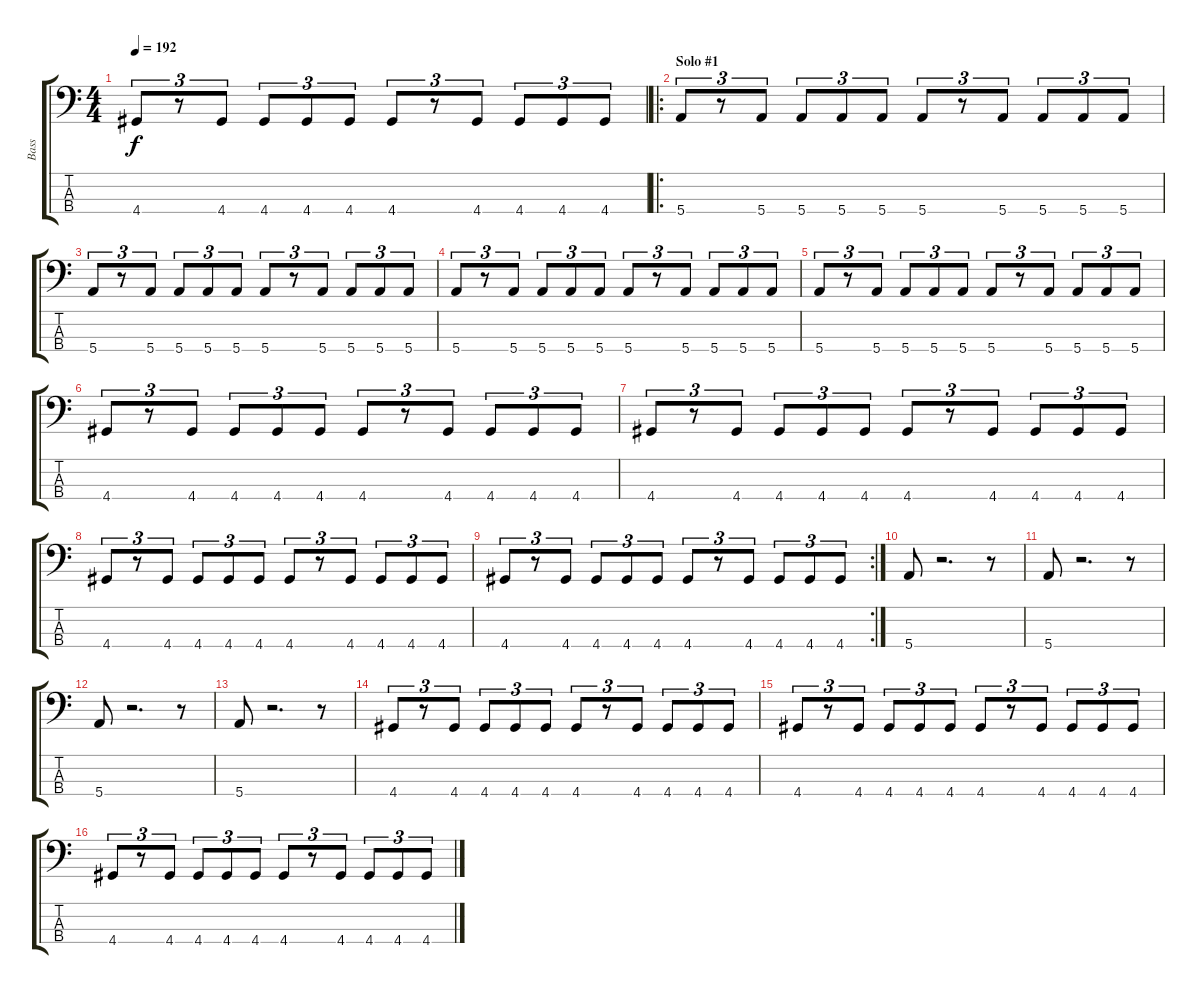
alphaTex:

\track ("Bass" "Bass") {instrument electricbasspick}
\staff {score tabs}
\tuning (G2 D2 A1 E1) {hide}
\ts (4 4)
\tempo 192
\clef f4
\ks c
4.4.8{tu (3 2) dy f} r.8{tu (3 2)} 4.4.8{tu (3 2)} 4.4.8{tu (3 2)} 4.4.8{tu (3 2)} 4.4.8{tu (3 2)} 4.4.8{tu (3 2)} r.8{tu (3 2)} 4.4.8{tu (3 2)} 4.4.8{tu (3 2)} 4.4.8{tu (3 2)} 4.4.8{tu (3 2)} |
\ro
\section ("" "Solo #1")
5.4.8{tu (3 2)} r.8{tu (3 2)} 5.4.8{tu (3 2)} 5.4.8{tu (3 2)} 5.4.8{tu (3 2)} 5.4.8{tu (3 2)} 5.4.8{tu (3 2)} r.8{tu (3 2)} 5.4.8{tu (3 2)} 5.4.8{tu (3 2)} 5.4.8{tu (3 2)} 5.4.8{tu (3 2)} |
5.4.8{tu (3 2)} r.8{tu (3 2)} 5.4.8{tu (3 2)} 5.4.8{tu (3 2)} 5.4.8{tu (3 2)} 5.4.8{tu (3 2)} 5.4.8{tu (3 2)} r.8{tu (3 2)} 5.4.8{tu (3 2)} 5.4.8{tu (3 2)} 5.4.8{tu (3 2)} 5.4.8{tu (3 2)} |
5.4.8{tu (3 2)} r.8{tu (3 2)} 5.4.8{tu (3 2)} 5.4.8{tu (3 2)} 5.4.8{tu (3 2)} 5.4.8{tu (3 2)} 5.4.8{tu (3 2)} r.8{tu (3 2)} 5.4.8{tu (3 2)} 5.4.8{tu (3 2)} 5.4.8{tu (3 2)} 5.4.8{tu (3 2)} |
5.4.8{tu (3 2)} r.8{tu (3 2)} 5.4.8{tu (3 2)} 5.4.8{tu (3 2)} 5.4.8{tu (3 2)} 5.4.8{tu (3 2)} 5.4.8{tu (3 2)} r.8{tu (3 2)} 5.4.8{tu (3 2)} 5.4.8{tu (3 2)} 5.4.8{tu (3 2)} 5.4.8{tu (3 2)} |
4.4.8{tu (3 2)} r.8{tu (3 2)} 4.4.8{tu (3 2)} 4.4.8{tu (3 2)} 4.4.8{tu (3 2)} 4.4.8{tu (3 2)} 4.4.8{tu (3 2)} r.8{tu (3 2)} 4.4.8{tu (3 2)} 4.4.8{tu (3 2)} 4.4.8{tu (3 2)} 4.4.8{tu (3 2)} |
4.4.8{tu (3 2)} r.8{tu (3 2)} 4.4.8{tu (3 2)} 4.4.8{tu (3 2)} 4.4.8{tu (3 2)} 4.4.8{tu (3 2)} 4.4.8{tu (3 2)} r.8{tu (3 2)} 4.4.8{tu (3 2)} 4.4.8{tu (3 2)} 4.4.8{tu (3 2)} 4.4.8{tu (3 2)} |
4.4.8{tu (3 2)} r.8{tu (3 2)} 4.4.8{tu (3 2)} 4.4.8{tu (3 2)} 4.4.8{tu (3 2)} 4.4.8{tu (3 2)} 4.4.8{tu (3 2)} r.8{tu (3 2)} 4.4.8{tu (3 2)} 4.4.8{tu (3 2)} 4.4.8{tu (3 2)} 4.4.8{tu (3 2)} |
\rc 2
4.4.8{tu (3 2)} r.8{tu (3 2)} 4.4.8{tu (3 2)} 4.4.8{tu (3 2)} 4.4.8{tu (3 2)} 4.4.8{tu (3 2)} 4.4.8{tu (3 2)} r.8{tu (3 2)} 4.4.8{tu (3 2)} 4.4.8{tu (3 2)} 4.4.8{tu (3 2)} 4.4.8{tu (3 2)} |
5.4.8 r.2{d} r.8 |
5.4.8 r.2{d} r.8 |
5.4.8 r.2{d} r.8 |
5.4.8 r.2{d} r.8 |
4.4.8{tu (3 2)} r.8{tu (3 2)} 4.4.8{tu (3 2)} 4.4.8{tu (3 2)} 4.4.8{tu (3 2)} 4.4.8{tu (3 2)} 4.4.8{tu (3 2)} r.8{tu (3 2)} 4.4.8{tu (3 2)} 4.4.8{tu (3 2)} 4.4.8{tu (3 2)} 4.4.8{tu (3 2)} |
4.4.8{tu (3 2)} r.8{tu (3 2)} 4.4.8{tu (3 2)} 4.4.8{tu (3 2)} 4.4.8{tu (3 2)} 4.4.8{tu (3 2)} 4.4.8{tu (3 2)} r.8{tu (3 2)} 4.4.8{tu (3 2)} 4.4.8{tu (3 2)} 4.4.8{tu (3 2)} 4.4.8{tu (3 2)} |
4.4.8{tu (3 2)} r.8{tu (3 2)} 4.4.8{tu (3 2)} 4.4.8{tu (3 2)} 4.4.8{tu (3 2)} 4.4.8{tu (3 2)} 4.4.8{tu (3 2)} r.8{tu (3 2)} 4.4.8{tu (3 2)} 4.4.8{tu (3 2)} 4.4.8{tu (3 2)} 4.4.8{tu (3 2)}
